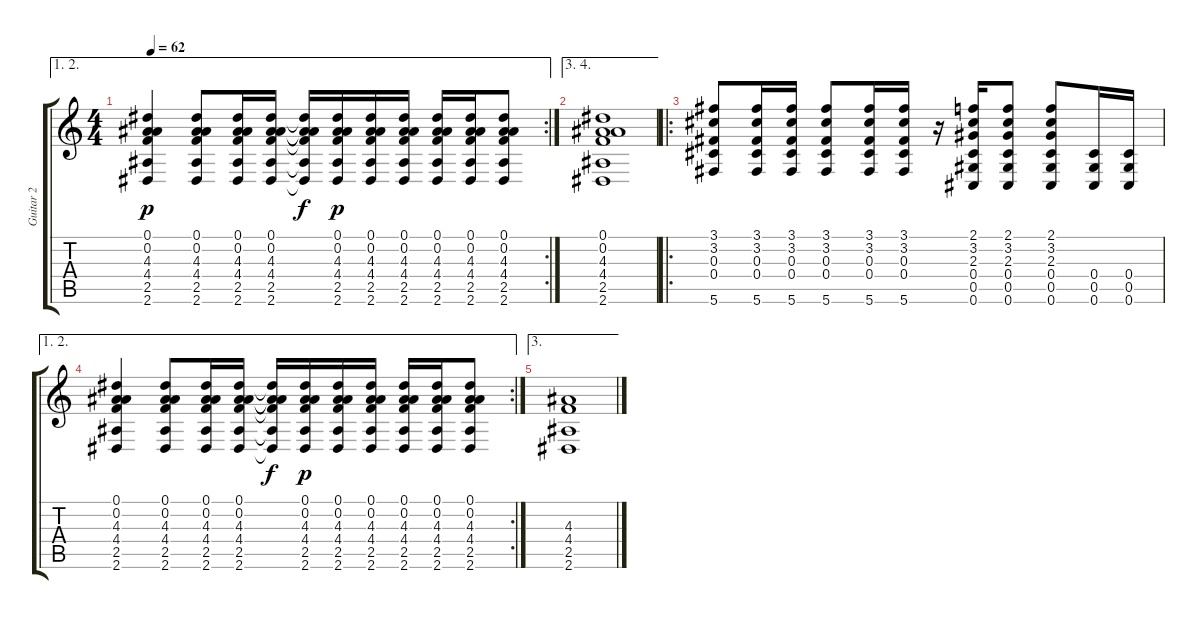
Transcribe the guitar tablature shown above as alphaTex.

\track ("Guitar 2" "Guitar 2") {instrument acousticguitarsteel}
\staff {score tabs}
\tuning (Eb4 Bb3 Gb3 Db3 Ab2 Db2) {hide}
\ae (1 2)
\rc 2
\ts (4 4)
\tempo 62
\clef g2
\ks c
(0.1 0.2 4.3 4.4 2.5 2.6).4{dy p} (0.1 0.2 4.3 4.4 2.5 2.6).8 (0.1 0.2 4.3 4.4 2.5 2.6).16 (0.1 0.2 4.3 4.4 2.5 2.6).16 (0.1{t} 0.2{t} 4.3{t} 4.4{t} 2.5{t} 2.6{t}).16{dy f} (0.1 0.2 4.3 4.4 2.5 2.6).16{dy p} (0.1 0.2 4.3 4.4 2.5 2.6).16 (0.1 0.2 4.3 4.4 2.5 2.6).16 (0.1 0.2 4.3 4.4 2.5 2.6).16 (0.1 0.2 4.3 4.4 2.5 2.6).16 (0.1 0.2 4.3 4.4 2.5 2.6).8 |
\ae (3 4)
(0.1 0.2 4.3 4.4 2.5 2.6).1 |
\ro
(3.1 3.2 0.3 0.4 5.6).8 (3.1 3.2 0.3 0.4 5.6).16 (3.1 3.2 0.3 0.4 5.6).16 (3.1 3.2 0.3 0.4 5.6).8 (3.1 3.2 0.3 0.4 5.6).16 (3.1 3.2 0.3 0.4 5.6).16 r.16 (2.1 3.2 2.3 0.4 0.5 0.6).16 (2.1 3.2 2.3 0.4 0.5 0.6).8 (2.1 3.2 2.3 0.4 0.5 0.6).8 (0.4 0.5 0.6).16 (0.4 0.5 0.6).16 |
\ae (1 2)
\rc 2
(0.1 0.2 4.3 4.4 2.5 2.6).4 (0.1 0.2 4.3 4.4 2.5 2.6).8 (0.1 0.2 4.3 4.4 2.5 2.6).16 (0.1 0.2 4.3 4.4 2.5 2.6).16 (0.1{t} 0.2{t} 4.3{t} 4.4{t} 2.5{t} 2.6{t}).16{dy f} (0.1 0.2 4.3 4.4 2.5 2.6).16{dy p} (0.1 0.2 4.3 4.4 2.5 2.6).16 (0.1 0.2 4.3 4.4 2.5 2.6).16 (0.1 0.2 4.3 4.4 2.5 2.6).16 (0.1 0.2 4.3 4.4 2.5 2.6).16 (0.1 0.2 4.3 4.4 2.5 2.6).8 |
\ae 3
(4.3 4.4 2.5 2.6).1
